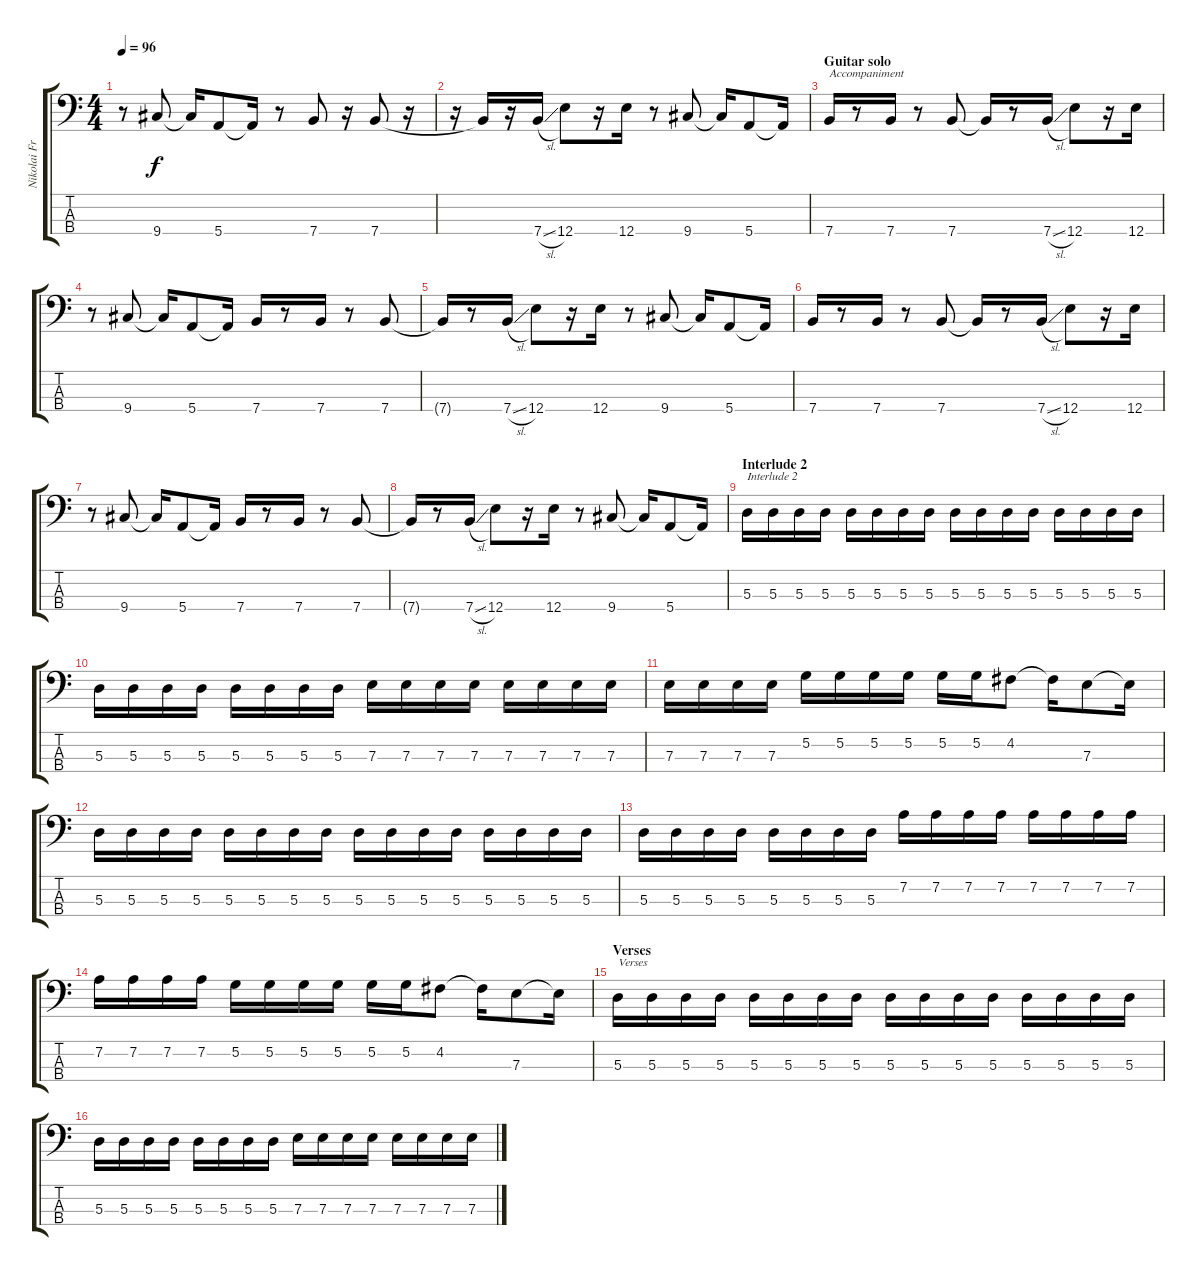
\track ("Nikolai Fraiture" "Nikolai Fr") {instrument electricbasspick}
\staff {score tabs}
\tuning (G2 D2 A1 E1) {hide}
\ts (4 4)
\tempo 96
\clef f4
\ks c
r.8{dy f} 9.4.8 9.4{t}.16 5.4.8 5.4{t}.16 r.8 7.4.8 r.16 7.4.8 r.16 |
r.16 7.4{t}.16 r.16 7.4{sl}.16 12.4.8 r.16 12.4.16 r.8 9.4.8 9.4{t}.16 5.4.8 5.4{t}.16 |
\section ("" "Guitar solo")
7.4.16{txt "Accompaniment"} r.8 7.4.16 r.8 7.4.8 7.4{t}.16 r.8 7.4{sl}.16 12.4.8 r.16 12.4.16 |
r.8 9.4.8 9.4{t}.16 5.4.8 5.4{t}.16 7.4.16 r.8 7.4.16 r.8 7.4.8 |
7.4{t}.16 r.8 7.4{sl}.16 12.4.8 r.16 12.4.16 r.8 9.4.8 9.4{t}.16 5.4.8 5.4{t}.16 |
7.4.16 r.8 7.4.16 r.8 7.4.8 7.4{t}.16 r.8 7.4{sl}.16 12.4.8 r.16 12.4.16 |
r.8 9.4.8 9.4{t}.16 5.4.8 5.4{t}.16 7.4.16 r.8 7.4.16 r.8 7.4.8 |
7.4{t}.16 r.8 7.4{sl}.16 12.4.8 r.16 12.4.16 r.8 9.4.8 9.4{t}.16 5.4.8 5.4{t}.16 |
\section ("" "Interlude 2")
5.3.16{txt "Interlude 2"} 5.3.16 5.3.16 5.3.16 5.3.16 5.3.16 5.3.16 5.3.16 5.3.16 5.3.16 5.3.16 5.3.16 5.3.16 5.3.16 5.3.16 5.3.16 |
5.3.16 5.3.16 5.3.16 5.3.16 5.3.16 5.3.16 5.3.16 5.3.16 7.3.16 7.3.16 7.3.16 7.3.16 7.3.16 7.3.16 7.3.16 7.3.16 |
7.3.16 7.3.16 7.3.16 7.3.16 5.2.16 5.2.16 5.2.16 5.2.16 5.2.16 5.2.16 4.2.8 4.2{t}.16 7.3.8 7.3{t}.16 |
5.3.16 5.3.16 5.3.16 5.3.16 5.3.16 5.3.16 5.3.16 5.3.16 5.3.16 5.3.16 5.3.16 5.3.16 5.3.16 5.3.16 5.3.16 5.3.16 |
5.3.16 5.3.16 5.3.16 5.3.16 5.3.16 5.3.16 5.3.16 5.3.16 7.2.16 7.2.16 7.2.16 7.2.16 7.2.16 7.2.16 7.2.16 7.2.16 |
7.2.16 7.2.16 7.2.16 7.2.16 5.2.16 5.2.16 5.2.16 5.2.16 5.2.16 5.2.16 4.2.8 4.2{t}.16 7.3.8 7.3{t}.16 |
\section ("" "Verses")
5.3.16{txt "Verses"} 5.3.16 5.3.16 5.3.16 5.3.16 5.3.16 5.3.16 5.3.16 5.3.16 5.3.16 5.3.16 5.3.16 5.3.16 5.3.16 5.3.16 5.3.16 |
5.3.16 5.3.16 5.3.16 5.3.16 5.3.16 5.3.16 5.3.16 5.3.16 7.3.16 7.3.16 7.3.16 7.3.16 7.3.16 7.3.16 7.3.16 7.3.16
